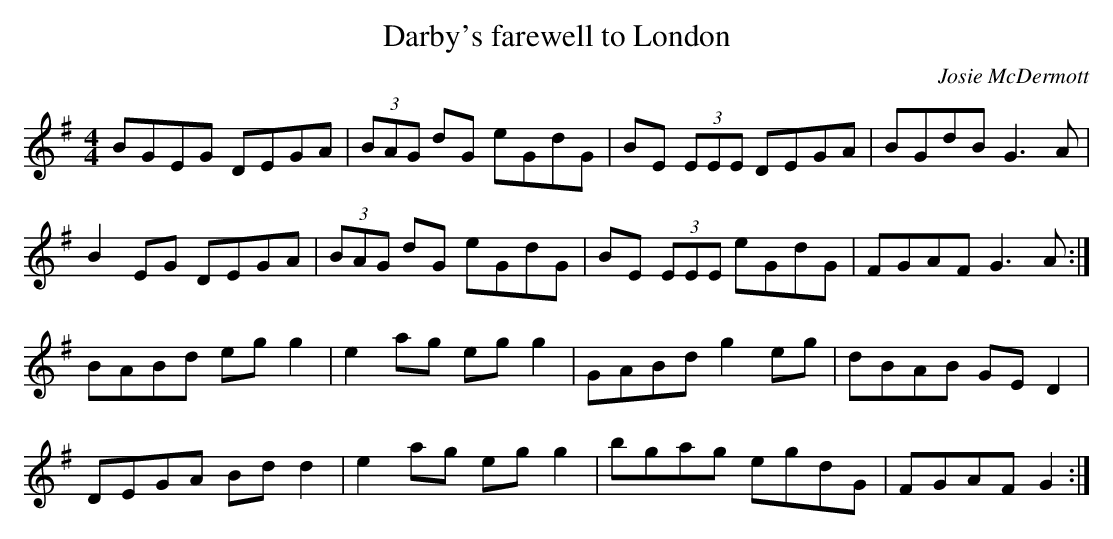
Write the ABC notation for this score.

X:1
T:Darby's farewell to London
C:Josie McDermott
M:4/4
L:1/8
K:G
BGEG DEGA|(3BAG dG eGdG|BE (3EEE DEGA|BGdB G3 A|
B2 EG DEGA|(3BAG dG eGdG|BE (3EEE eGdG|FGAF G3 A:|
BABd eg g2|e2 ag eg g2|GABd g2 eg|dBAB GE D2|
DEGA Bd d2|e2 ag eg g2|bgag egdG|FGAF G2:|
